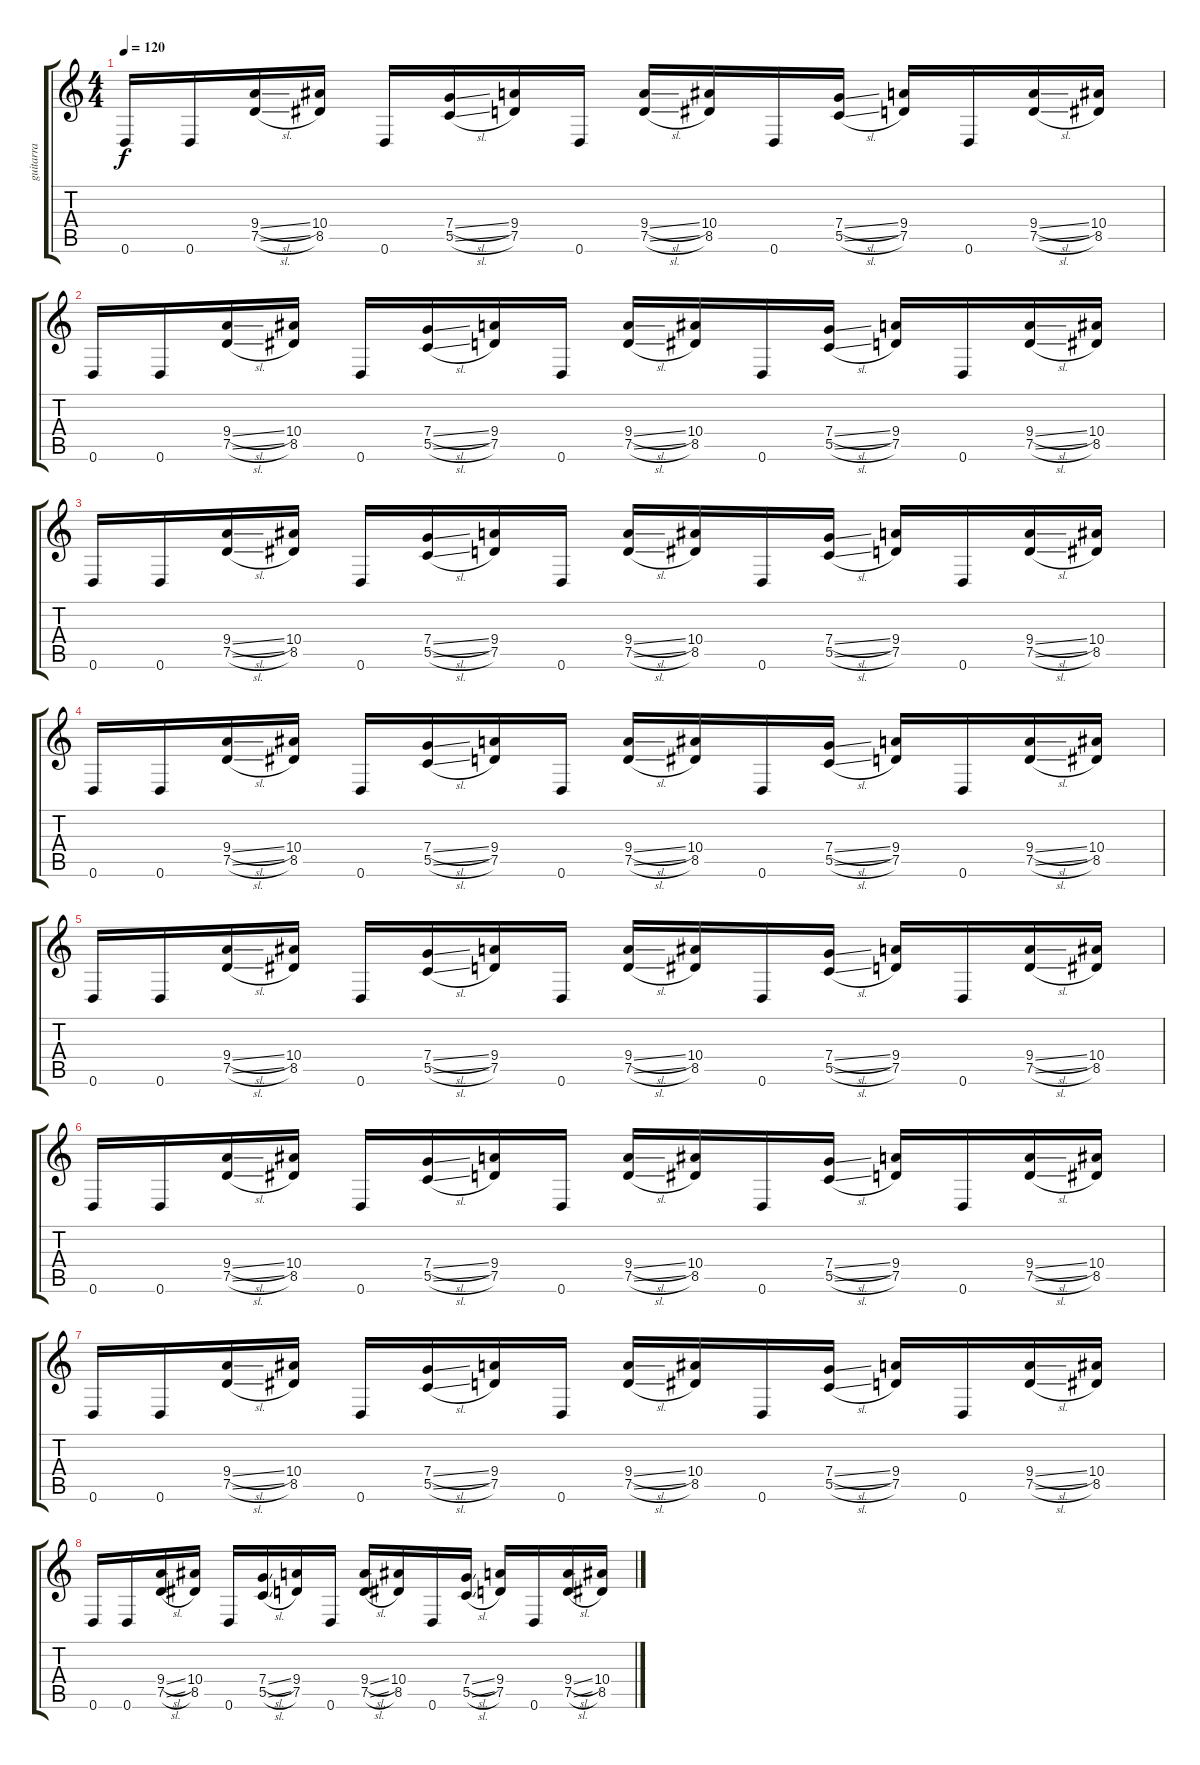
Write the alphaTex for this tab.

\track ("guitarra" "guitarra") {instrument distortionguitar}
\staff {score tabs}
\tuning (D4 A3 F3 C3 G2 D2) {hide}
\ts (4 4)
\tempo 120
\clef g2
\ks c
0.6.16{dy f} 0.6.16 (9.4{sl} 7.5{sl}).16 (10.4 8.5).16 0.6.16 (7.4{sl} 5.5{sl}).16 (9.4 7.5).16 0.6.16 (9.4{sl} 7.5{sl}).16 (10.4 8.5).16 0.6.16 (7.4{sl} 5.5{sl}).16 (9.4 7.5).16 0.6.16 (9.4{sl} 7.5{sl}).16 (10.4 8.5).16 |
0.6.16 0.6.16 (9.4{sl} 7.5{sl}).16 (10.4 8.5).16 0.6.16 (7.4{sl} 5.5{sl}).16 (9.4 7.5).16 0.6.16 (9.4{sl} 7.5{sl}).16 (10.4 8.5).16 0.6.16 (7.4{sl} 5.5{sl}).16 (9.4 7.5).16 0.6.16 (9.4{sl} 7.5{sl}).16 (10.4 8.5).16 |
0.6.16 0.6.16 (9.4{sl} 7.5{sl}).16 (10.4 8.5).16 0.6.16 (7.4{sl} 5.5{sl}).16 (9.4 7.5).16 0.6.16 (9.4{sl} 7.5{sl}).16 (10.4 8.5).16 0.6.16 (7.4{sl} 5.5{sl}).16 (9.4 7.5).16 0.6.16 (9.4{sl} 7.5{sl}).16 (10.4 8.5).16 |
0.6.16 0.6.16 (9.4{sl} 7.5{sl}).16 (10.4 8.5).16 0.6.16 (7.4{sl} 5.5{sl}).16 (9.4 7.5).16 0.6.16 (9.4{sl} 7.5{sl}).16 (10.4 8.5).16 0.6.16 (7.4{sl} 5.5{sl}).16 (9.4 7.5).16 0.6.16 (9.4{sl} 7.5{sl}).16 (10.4 8.5).16 |
0.6.16 0.6.16 (9.4{sl} 7.5{sl}).16 (10.4 8.5).16 0.6.16 (7.4{sl} 5.5{sl}).16 (9.4 7.5).16 0.6.16 (9.4{sl} 7.5{sl}).16 (10.4 8.5).16 0.6.16 (7.4{sl} 5.5{sl}).16 (9.4 7.5).16 0.6.16 (9.4{sl} 7.5{sl}).16 (10.4 8.5).16 |
0.6.16 0.6.16 (9.4{sl} 7.5{sl}).16 (10.4 8.5).16 0.6.16 (7.4{sl} 5.5{sl}).16 (9.4 7.5).16 0.6.16 (9.4{sl} 7.5{sl}).16 (10.4 8.5).16 0.6.16 (7.4{sl} 5.5{sl}).16 (9.4 7.5).16 0.6.16 (9.4{sl} 7.5{sl}).16 (10.4 8.5).16 |
0.6.16 0.6.16 (9.4{sl} 7.5{sl}).16 (10.4 8.5).16 0.6.16 (7.4{sl} 5.5{sl}).16 (9.4 7.5).16 0.6.16 (9.4{sl} 7.5{sl}).16 (10.4 8.5).16 0.6.16 (7.4{sl} 5.5{sl}).16 (9.4 7.5).16 0.6.16 (9.4{sl} 7.5{sl}).16 (10.4 8.5).16 |
0.6.16 0.6.16 (9.4{sl} 7.5{sl}).16 (10.4 8.5).16 0.6.16 (7.4{sl} 5.5{sl}).16 (9.4 7.5).16 0.6.16 (9.4{sl} 7.5{sl}).16 (10.4 8.5).16 0.6.16 (7.4{sl} 5.5{sl}).16 (9.4 7.5).16 0.6.16 (9.4{sl} 7.5{sl}).16 (10.4 8.5).16
